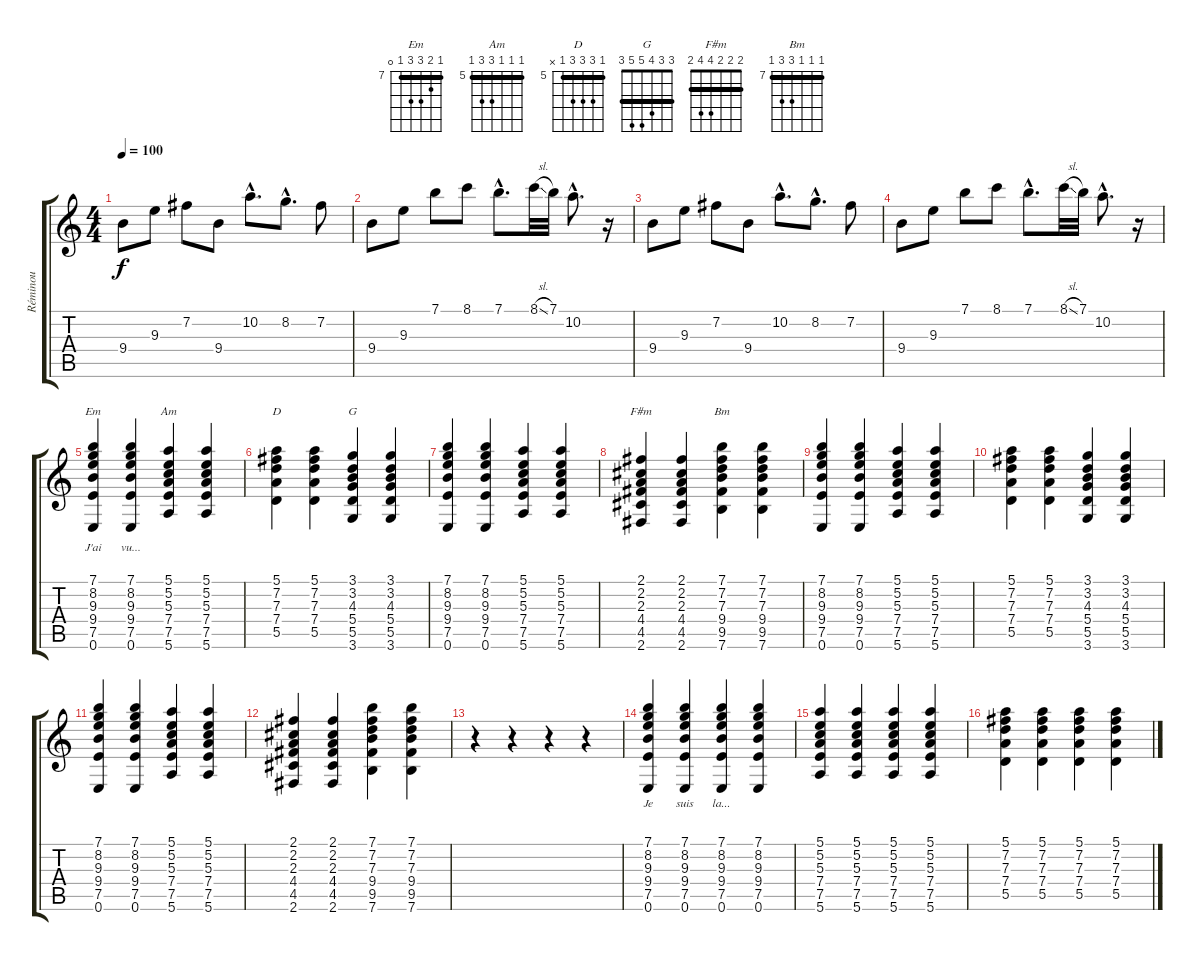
\track ("Réminou" "Réminou") {instrument acousticguitarnylon}
\staff {score tabs}
\tuning (E4 B3 G3 D3 A2 E2) {hide}
\chord ("Em" 7 8 9 9 7 0) {firstfret 7 barre 7}
\chord ("Am" 5 5 5 7 7 5) {firstfret 5 barre 5}
\chord ("D" 5 7 7 7 5 x) {firstfret 5 barre 5}
\chord ("G" 3 3 4 5 5 3) {barre 3}
\chord ("F#m" 2 2 2 4 4 2) {barre 2}
\chord ("Bm" 7 7 7 9 9 7) {firstfret 7 barre 7}
\ts (4 4)
\tempo 100
\clef g2
\ks c
9.4.8{dy f instrument acousticguitarnylon} 9.3.8 7.2.8 9.4.8 10.2{hac}.8{d} 8.2{hac}.8{d} 7.2.8 |
9.4.8 9.3.8 7.1.8 8.1.8 7.1{hac}.8{d} 8.1{sl}.32 7.1.32 10.2{hac}.8{d} r.16 |
9.4.8 9.3.8 7.2.8 9.4.8 10.2{hac}.8{d} 8.2{hac}.8{d} 7.2.8 |
9.4.8 9.3.8 7.1.8 8.1.8 7.1{hac}.8{d} 8.1{sl}.32 7.1.32 10.2{hac}.8{d} r.16 |
(7.1 8.2 9.3 9.4 7.5 0.6).4{ch "Em" lyrics (0 "") lyrics (1 "J'ai") lyrics (2 "") lyrics (3 "") lyrics (4 "")} (7.1 8.2 9.3 9.4 7.5 0.6).4{lyrics (0 "") lyrics (1 "vu...") lyrics (2 "") lyrics (3 "") lyrics (4 "")} (5.1 5.2 5.3 7.4 7.5 5.6).4{ch "Am"} (5.1 5.2 5.3 7.4 7.5 5.6).4 |
(5.1 7.2 7.3 7.4 5.5).4{ch "D"} (5.1 7.2 7.3 7.4 5.5).4 (3.1 3.2 4.3 5.4 5.5 3.6).4{ch "G"} (3.1 3.2 4.3 5.4 5.5 3.6).4 |
(7.1 8.2 9.3 9.4 7.5 0.6).4 (7.1 8.2 9.3 9.4 7.5 0.6).4 (5.1 5.2 5.3 7.4 7.5 5.6).4 (5.1 5.2 5.3 7.4 7.5 5.6).4 |
(2.1 2.2 2.3 4.4 4.5 2.6).4{ch "F#m"} (2.1 2.2 2.3 4.4 4.5 2.6).4 (7.1 7.2 7.3 9.4 9.5 7.6).4{ch "Bm"} (7.1 7.2 7.3 9.4 9.5 7.6).4 |
(7.1 8.2 9.3 9.4 7.5 0.6).4 (7.1 8.2 9.3 9.4 7.5 0.6).4 (5.1 5.2 5.3 7.4 7.5 5.6).4 (5.1 5.2 5.3 7.4 7.5 5.6).4 |
(5.1 7.2 7.3 7.4 5.5).4 (5.1 7.2 7.3 7.4 5.5).4 (3.1 3.2 4.3 5.4 5.5 3.6).4 (3.1 3.2 4.3 5.4 5.5 3.6).4 |
(7.1 8.2 9.3 9.4 7.5 0.6).4 (7.1 8.2 9.3 9.4 7.5 0.6).4 (5.1 5.2 5.3 7.4 7.5 5.6).4 (5.1 5.2 5.3 7.4 7.5 5.6).4 |
(2.1 2.2 2.3 4.4 4.5 2.6).4 (2.1 2.2 2.3 4.4 4.5 2.6).4 (7.1 7.2 7.3 9.4 9.5 7.6).4 (7.1 7.2 7.3 9.4 9.5 7.6).4 |
r.4 r.4 r.4 r.4 |
(7.1 8.2 9.3 9.4 7.5 0.6).4{lyrics (0 "Je") lyrics (1 "") lyrics (2 "") lyrics (3 "") lyrics (4 "")} (7.1 8.2 9.3 9.4 7.5 0.6).4{lyrics (0 "suis") lyrics (1 "") lyrics (2 "") lyrics (3 "") lyrics (4 "")} (7.1 8.2 9.3 9.4 7.5 0.6).4{lyrics (0 "la...") lyrics (1 "") lyrics (2 "") lyrics (3 "") lyrics (4 "")} (7.1 8.2 9.3 9.4 7.5 0.6).4 |
(5.1 5.2 5.3 7.4 7.5 5.6).4 (5.1 5.2 5.3 7.4 7.5 5.6).4 (5.1 5.2 5.3 7.4 7.5 5.6).4 (5.1 5.2 5.3 7.4 7.5 5.6).4 |
(5.1 7.2 7.3 7.4 5.5).4 (5.1 7.2 7.3 7.4 5.5).4 (5.1 7.2 7.3 7.4 5.5).4 (5.1 7.2 7.3 7.4 5.5).4
